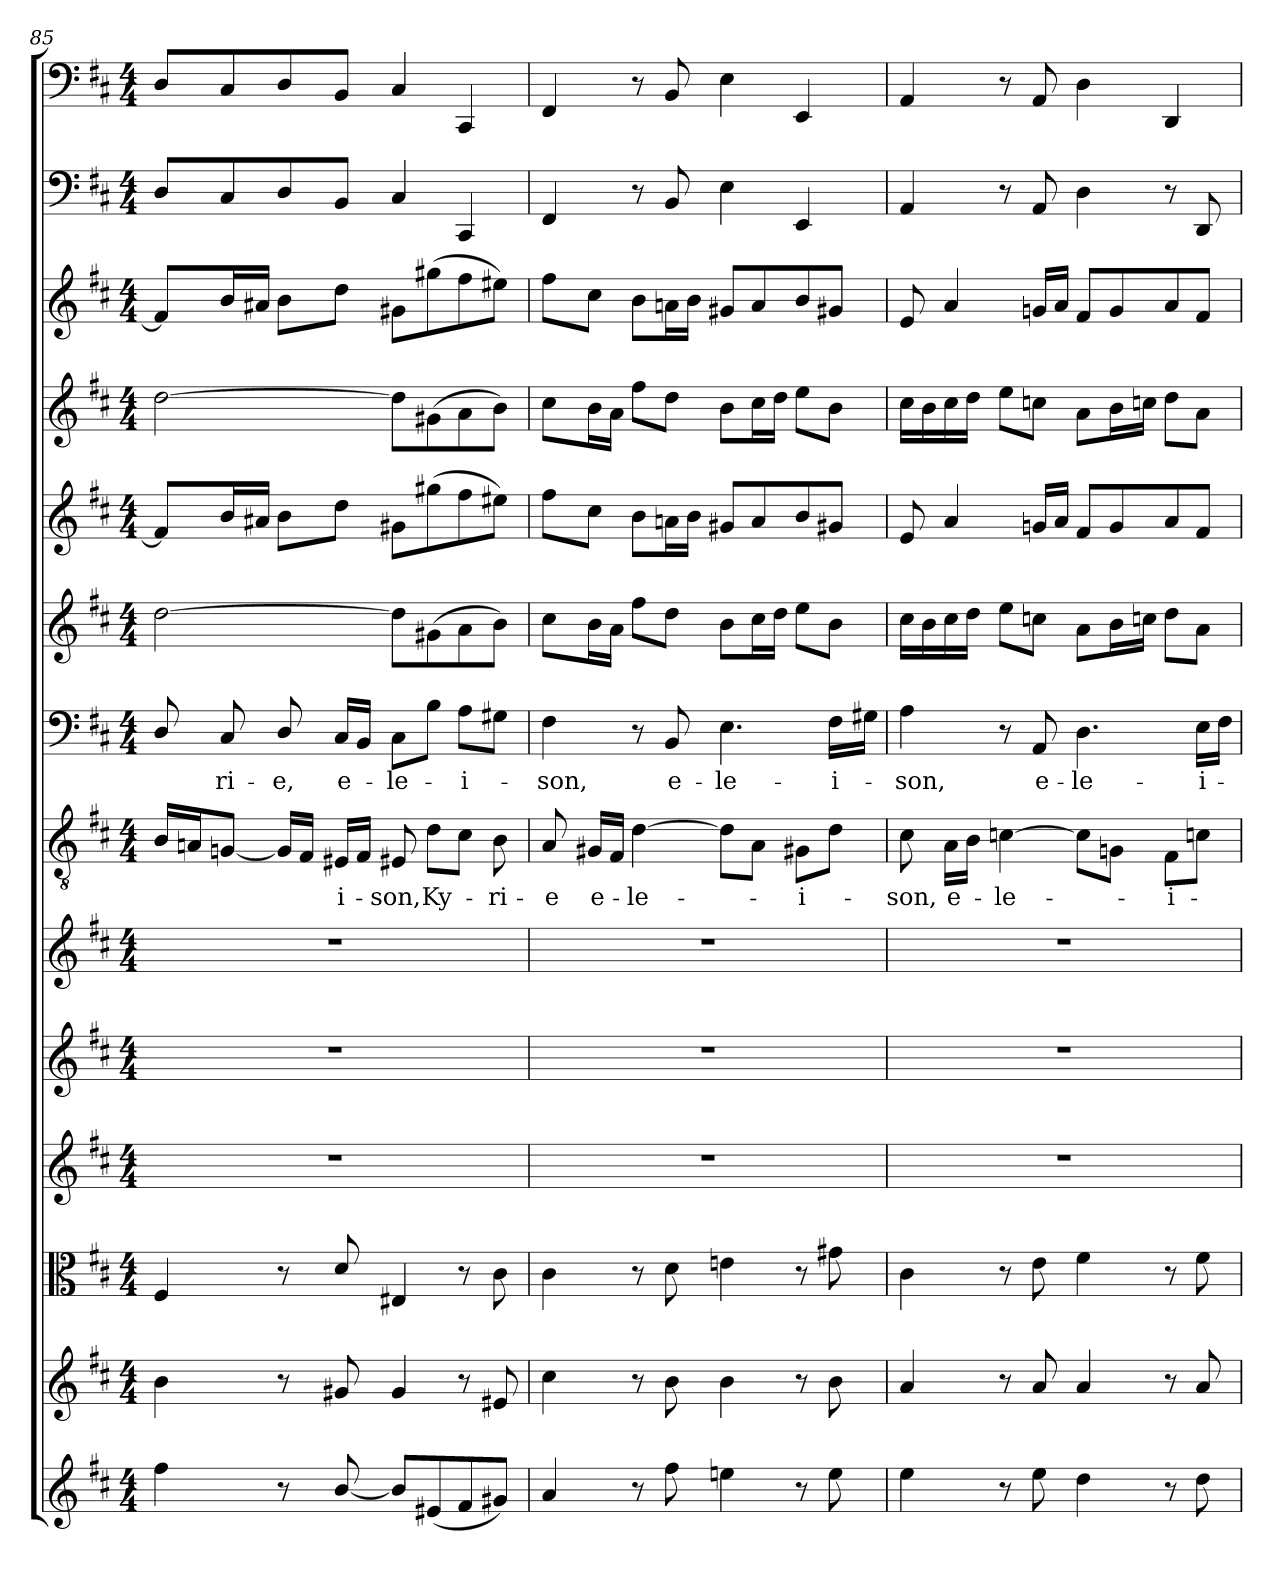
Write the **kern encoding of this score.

**kern	**kern	**kern	**kern	**kern	**kern	**kern	**text	**kern	**text	**kern	**kern	**kern	**kern	**kern	**kern
*part14	*part13	*part12	*part11	*part10	*part9	*part8	*part8	*part7	*part7	*part6	*part5	*part4	*part3	*part2	*part1
*staff14	*staff13	*staff12	*staff11	*staff10	*staff9	*staff8	*staff8	*staff7	*staff7	*staff6	*staff5	*staff4	*staff3	*staff2	*staff1
*clefG2	*clefG2	*clefC3	*clefG2	*clefG2	*clefG2	*clefGv2	*	*clefF4	*	*clefG2	*clefG2	*clefG2	*clefG2	*clefF4	*clefF4
*k[f#c#]	*k[f#c#]	*k[f#c#]	*k[f#c#]	*k[f#c#]	*k[f#c#]	*k[f#c#]	*	*k[f#c#]	*	*k[f#c#]	*k[f#c#]	*k[f#c#]	*k[f#c#]	*k[f#c#]	*k[f#c#]
*b:	*b:	*b:	*b:	*b:	*b:	*b:	*	*b:	*	*b:	*b:	*b:	*b:	*b:	*b:
*M4/4	*M4/4	*M4/4	*M4/4	*M4/4	*M4/4	*M4/4	*	*M4/4	*	*M4/4	*M4/4	*M4/4	*M4/4	*M4/4	*M4/4
=85	=85	=85	=85	=85	=85	=85	=85	=85	=85	=85	=85	=85	=85	=85	=85
4ff#\	4b\	4F#/	1r	1r	1r	16B/LL	.	8D/	.	[2dd\	8f#/L]	[2dd\	8f#/L]	8D/L	8D/L
.	.	.	.	.	.	16An/J	.	.	.	.	.	.	.	.	.
.	.	.	.	.	.	[8Gn/J	.	8C#/	-ri-	.	16b/L	.	16b/L	8C#/	8C#/
.	.	.	.	.	.	.	.	.	.	.	16a#X/JJ	.	16a#X/JJ	.	.
8r	8r	8r	.	.	.	16G/LL]	.	8D/	-e,	.	8b\L	.	8b\L	8D/	8D/
.	.	.	.	.	.	16F#/JJ	.	.	.	.	.	.	.	.	.
[8b/	8g#X/	8d/	.	.	.	16E#X/LL	-i-	16C#/LL	e-	.	8dd\J	.	8dd\J	8BB/J	8BB/J
.	.	.	.	.	.	16F#/JJ	.	16BB/JJ	.	.	.	.	.	.	.
8b/L]	4g#/	4E#X/	.	.	.	8E#X/	-son,	8C#\L	-le-	8dd\L]	8g#X\L	8dd\L]	8g#X\L	4C#/	4C#/
(8e#X/	.	.	.	.	.	8d\L	Ky-	8B\J	.	(8g#X\	(8gg#X\	(8g#X\	(8gg#X\	.	.
8f#/	8r	8r	.	.	.	8c#\J	.	8A\L	-i-	8a\	8ff#\	8a\	8ff#\	4CC#/	4CC#/
8g#X/J)	8e#X/	8c#\	.	.	.	8B\	-ri-	8G#X\J	.	8b\J)	8ee#X\J)	8b\J)	8ee#X\J)	.	.
=86	=86	=86	=86	=86	=86	=86	=86	=86	=86	=86	=86	=86	=86	=86	=86
4a/	4cc#\	4c#\	1r	1r	1r	8A/	-e	4F#\	-son,	8cc#\L	8ff#\L	8cc#\L	8ff#\L	4FF#/	4FF#/
.	.	.	.	.	.	16G#X/LL	e-	.	.	16b\L	8cc#\J	16b\L	8cc#\J	.	.
.	.	.	.	.	.	16F#/JJ	.	.	.	16a\JJ	.	16a\JJ	.	.	.
8r	8r	8r	.	.	.	[4d\	-le-	8r	.	8ff#\L	8b\L	8ff#\L	8b\L	8r	8r
8ff#\	8b\	8d\	.	.	.	.	.	8BB/	e-	8dd\J	16an\L	8dd\J	16an\L	8BB/	8BB/
.	.	.	.	.	.	.	.	.	.	.	16b\JJ	.	16b\JJ	.	.
4een\	4b\	4en\	.	.	.	8d\L]	.	4.E\	-le-	8b\L	8g#X/L	8b\L	8g#X/L	4E\	4E\
.	.	.	.	.	.	8A\J	.	.	.	16cc#\L	8a/	16cc#\L	8a/	.	.
.	.	.	.	.	.	.	.	.	.	16dd\JJ	.	16dd\JJ	.	.	.
8r	8r	8r	.	.	.	8G#X\L	-i-	.	.	8ee\L	8b/	8ee\L	8b/	4EE/	4EE/
8ee\	8b\	8g#X\	.	.	.	8d\J	.	16F#\LL	-i-	8b\J	8g#X/J	8b\J	8g#X/J	.	.
.	.	.	.	.	.	.	.	16G#X\JJ	.	.	.	.	.	.	.
=87	=87	=87	=87	=87	=87	=87	=87	=87	=87	=87	=87	=87	=87	=87	=87
4ee\	4a/	4c#\	1r	1r	1r	8c#\	-son,	4A\	-son,	16cc#\LL	8e/	16cc#\LL	8e/	4AA/	4AA/
.	.	.	.	.	.	.	.	.	.	16b\	.	16b\	.	.	.
.	.	.	.	.	.	16A\LL	e-	.	.	16cc#\	4a/	16cc#\	4a/	.	.
.	.	.	.	.	.	16B\JJ	.	.	.	16dd\JJ	.	16dd\JJ	.	.	.
8r	8r	8r	.	.	.	[4cn\	-le-	8r	.	8ee\L	.	8ee\L	.	8r	8r
8ee\	8a/	8e\	.	.	.	.	.	8AA/	e-	8ccn\J	16gn/LL	8ccn\J	16gn/LL	8AA/	8AA/
.	.	.	.	.	.	.	.	.	.	.	16a/JJ	.	16a/JJ	.	.
4dd\	4a/	4f#\	.	.	.	8c\L]	.	4.D\	-le-	8a\L	8f#/L	8a\L	8f#/L	4D\	4D\
.	.	.	.	.	.	8Gn\J	.	.	.	16b\L	8g/	16b\L	8g/	.	.
.	.	.	.	.	.	.	.	.	.	16ccn\JJ	.	16ccn\JJ	.	.	.
8r	8r	8r	.	.	.	8F#\L	-i-	.	.	8dd\L	8a/	8dd\L	8a/	8r	4DD/
8dd\	8a/	8f#\	.	.	.	8cn\J	.	16E\LL	-i-	8a\J	8f#/J	8a\J	8f#/J	8DD/	.
.	.	.	.	.	.	.	.	16F#\JJ	.	.	.	.	.	.	.
=	=	=	=	=	=	=	=	=	=	=	=	=	=	=	=
*-	*-	*-	*-	*-	*-	*-	*-	*-	*-	*-	*-	*-	*-	*-	*-
